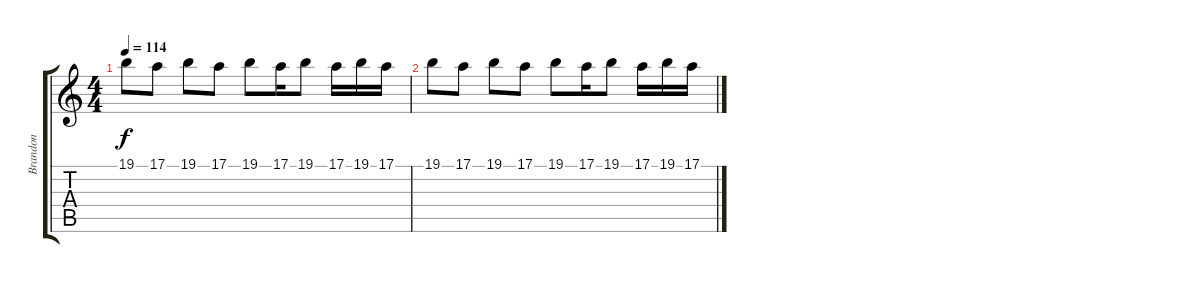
\track ("Brandon" "Brandon") {instrument acousticgrandpiano}
\staff {score tabs}
\tuning (E4 B3 G3 D3 A2 E2) {hide}
\ts (4 4)
\tempo 114
\clef g2
\ks c
19.1.8{dy f} 17.1.8 19.1.8 17.1.8 19.1.8 17.1.16 19.1.8 17.1.16 19.1.16 17.1.16 |
19.1.8 17.1.8 19.1.8 17.1.8 19.1.8 17.1.16 19.1.8 17.1.16 19.1.16 17.1.16
